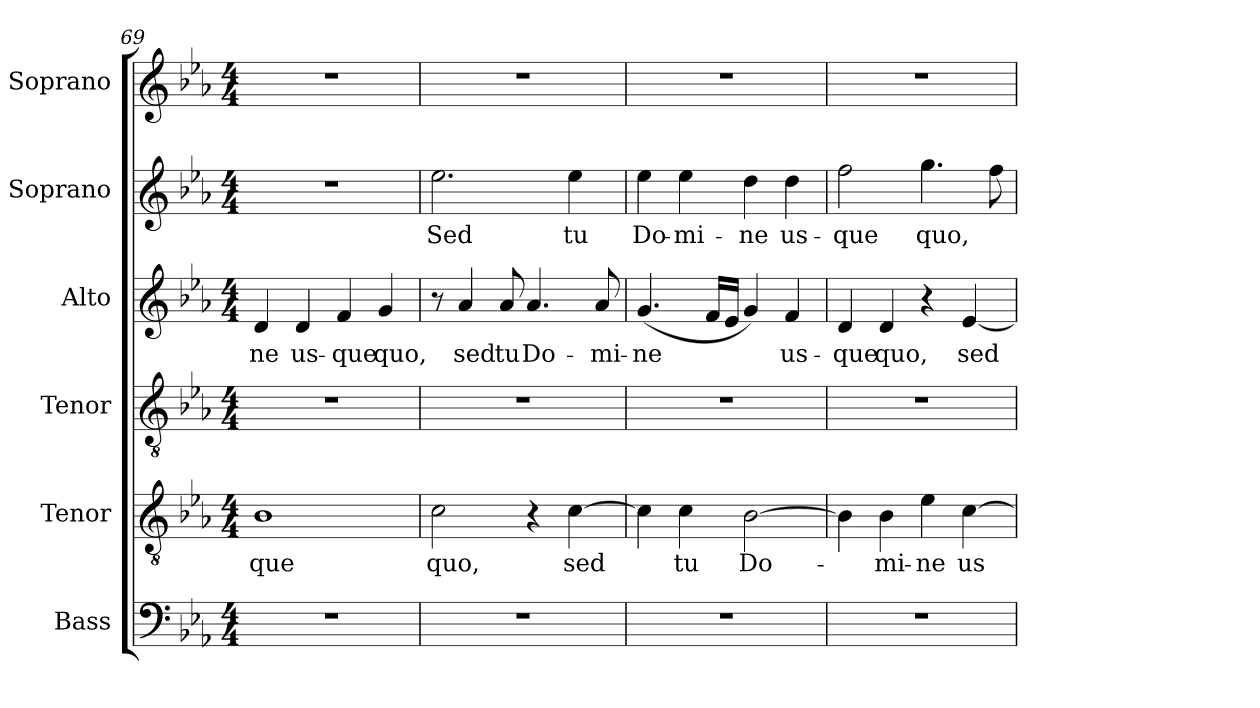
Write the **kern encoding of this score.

**kern	**kern	**text	**kern	**kern	**text	**kern	**text	**kern
*part6	*part5	*part5	*part4	*part3	*part3	*part2	*part2	*part1
*staff6	*staff5	*staff5	*staff4	*staff3	*staff3	*staff2	*staff2	*staff1
*I"Bass	*I"Tenor	*	*I"Tenor	*I"Alto	*	*I"Soprano	*	*I"Soprano
*I'B	*I'T	*	*I'T	*I'A	*	*I'S	*	*I'S
!!LO:LB:g=z
*clefF4	*clefGv2	*	*clefGv2	*clefG2	*	*clefG2	*	*clefG2
*	*ITrd7c12	*	*ITrd7c12	*	*	*	*	*
*k[b-e-a-]	*k[b-e-a-]	*	*k[b-e-a-]	*k[b-e-a-]	*	*k[b-e-a-]	*	*k[b-e-a-]
*E-:	*E-:	*	*E-:	*E-:	*	*E-:	*	*E-:
*M4/4	*M4/4	*	*M4/4	*M4/4	*	*M4/4	*	*M4/4
=69	=69	=69	=69	=69	=69	=69	=69	=69
!	!	!LO:LY:b:color=#000000	!	!	!	!	!	!
!	!	!	!	!	!LO:LY:b:color=#000000	!	!	!
1r	1BB-i	-que	1r	4di/	-ne	1r	.	1r
!	!	!	!	!	!LO:LY:b:color=#000000	!	!	!
.	.	.	.	4di/	us-	.	.	.
!	!	!	!	!	!LO:LY:b:color=#000000	!	!	!
.	.	.	.	4fi/	-que	.	.	.
!	!	!	!	!	!LO:LY:b:color=#000000	!	!	!
.	.	.	.	4gi/	quo,	.	.	.
=70	=70	=70	=70	=70	=70	=70	=70	=70
!	!	!LO:LY:b:color=#000000	!	!	!	!	!	!
!	!	!	!	!	!	!	!LO:LY:b:color=#000000	!
1r	2Ci\	quo,	1r	8r	.	2.ee-i\	Sed	1r
!	!	!	!	!	!LO:LY:b:color=#000000	!	!	!
.	.	.	.	4a-i/	sed	.	.	.
!	!	!	!	!	!LO:LY:b:color=#000000	!	!	!
.	.	.	.	8a-i/	tu	.	.	.
!	!	!	!	!	!LO:LY:b:color=#000000	!	!	!
.	4r	.	.	4.a-i/	Do-	.	.	.
!	!	!LO:LY:b:color=#000000	!	!	!	!	!	!
!	!	!	!	!	!	!	!LO:LY:b:color=#000000	!
.	[4Ci\	sed	.	.	.	4ee-i\	tu	.
!	!	!	!	!	!LO:LY:b:color=#000000	!	!	!
.	.	.	.	8a-i/	-mi-	.	.	.
=71	=71	=71	=71	=71	=71	=71	=71	=71
!	!	!	!	!	!LO:LY:b:color=#000000	!	!	!
!	!	!	!	!	!	!	!LO:LY:b:color=#000000	!
1r	4Ci\]	.	1r	(4.gi/	-ne	4ee-i\	Do-	1r
!	!	!LO:LY:b:color=#000000	!	!	!	!	!	!
!	!	!	!	!	!	!	!LO:LY:b:color=#000000	!
.	4Ci\	tu	.	.	.	4ee-i\	-mi-	.
.	.	.	.	16fi/LL	.	.	.	.
.	.	.	.	16e-i/JJ	.	.	.	.
!	!	!LO:LY:b:color=#000000	!	!	!	!	!	!
!	!	!	!	!	!	!	!LO:LY:b:color=#000000	!
.	[2BB-i\	Do-	.	4gi/)	.	4ddi\	-ne	.
!	!	!	!	!	!LO:LY:b:color=#000000	!	!	!
!	!	!	!	!	!	!	!LO:LY:b:color=#000000	!
.	.	.	.	4fi/	us-	4ddi\	us-	.
=72	=72	=72	=72	=72	=72	=72	=72	=72
!	!	!	!	!	!LO:LY:b:color=#000000	!	!	!
!	!	!	!	!	!	!	!LO:LY:b:color=#000000	!
1r	4BB-i\]	.	1r	4di/	-que	2ffi\	-que	1r
!	!	!LO:LY:b:color=#000000	!	!	!	!	!	!
!	!	!	!	!	!LO:LY:b:color=#000000	!	!	!
.	4BB-i\	-mi-	.	4di/	quo,	.	.	.
!	!	!LO:LY:b:color=#000000	!	!	!	!	!	!
!	!	!	!	!	!	!	!LO:LY:b:color=#000000	!
.	4E-i\	-ne	.	4r	.	4.ggi\	quo,	.
!	!	!LO:LY:b:color=#000000	!	!	!	!	!	!
!	!	!	!	!	!LO:LY:b:color=#000000	!	!	!
.	[4Ci\	us-	.	[4e-i/	sed	.	.	.
.	.	.	.	.	.	8ffi\	.	.
=	=	=	=	=	=	=	=	=
*-	*-	*-	*-	*-	*-	*-	*-	*-
